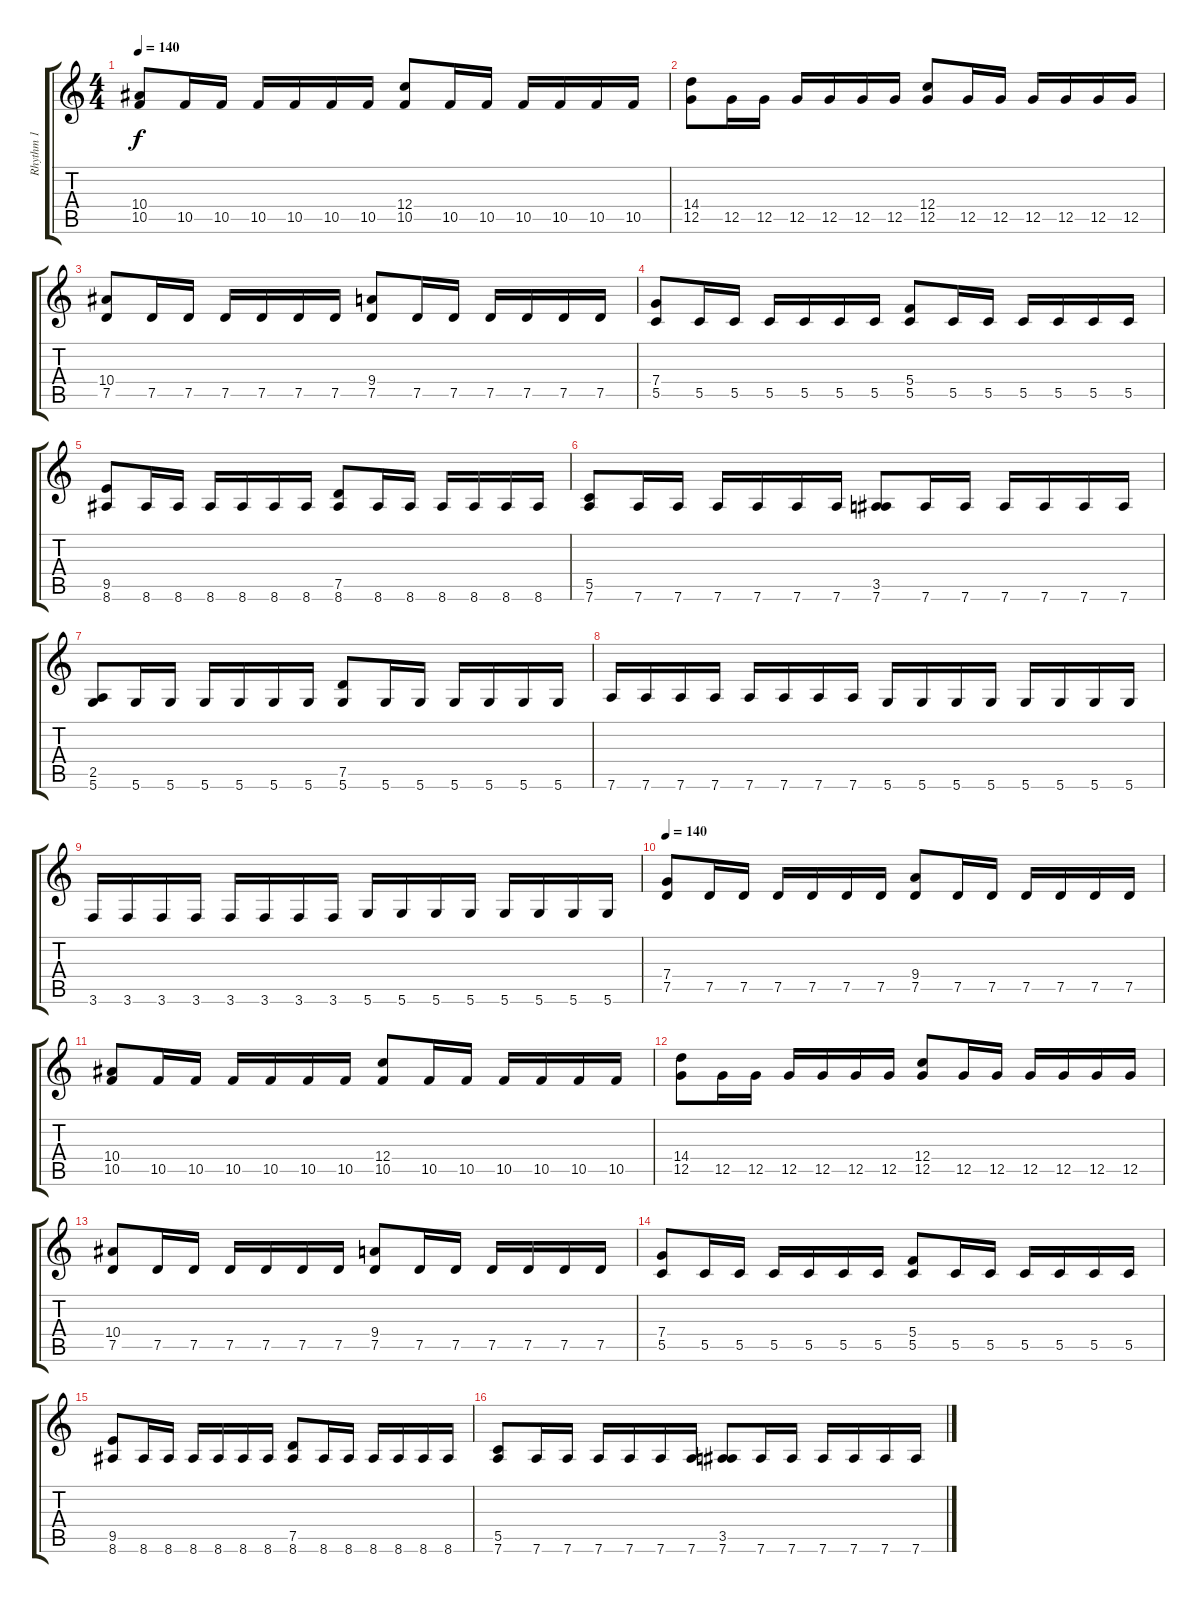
\track ("Rhythm 1" "Rhythm 1") {instrument distortionguitar}
\staff {score tabs}
\tuning (D4 A3 F3 C3 G2 D2) {hide}
\ts (4 4)
\tempo 140
\clef g2
\ks c
(10.4 10.5).8{dy f} 10.5.16 10.5.16 10.5.16 10.5.16 10.5.16 10.5.16 (12.4 10.5).8 10.5.16 10.5.16 10.5.16 10.5.16 10.5.16 10.5.16 |
(14.4 12.5).8 12.5.16 12.5.16 12.5.16 12.5.16 12.5.16 12.5.16 (12.4 12.5).8 12.5.16 12.5.16 12.5.16 12.5.16 12.5.16 12.5.16 |
(10.4 7.5).8 7.5.16 7.5.16 7.5.16 7.5.16 7.5.16 7.5.16 (9.4 7.5).8 7.5.16 7.5.16 7.5.16 7.5.16 7.5.16 7.5.16 |
(7.4 5.5).8 5.5.16 5.5.16 5.5.16 5.5.16 5.5.16 5.5.16 (5.4 5.5).8 5.5.16 5.5.16 5.5.16 5.5.16 5.5.16 5.5.16 |
(9.5 8.6).8 8.6.16 8.6.16 8.6.16 8.6.16 8.6.16 8.6.16 (7.5 8.6).8 8.6.16 8.6.16 8.6.16 8.6.16 8.6.16 8.6.16 |
(5.5 7.6).8 7.6.16 7.6.16 7.6.16 7.6.16 7.6.16 7.6.16 (3.5 7.6).8 7.6.16 7.6.16 7.6.16 7.6.16 7.6.16 7.6.16 |
(2.5 5.6).8 5.6.16 5.6.16 5.6.16 5.6.16 5.6.16 5.6.16 (7.5 5.6).8 5.6.16 5.6.16 5.6.16 5.6.16 5.6.16 5.6.16 |
7.6.16 7.6.16 7.6.16 7.6.16 7.6.16 7.6.16 7.6.16 7.6.16 5.6.16 5.6.16 5.6.16 5.6.16 5.6.16 5.6.16 5.6.16 5.6.16 |
3.6.16 3.6.16 3.6.16 3.6.16 3.6.16 3.6.16 3.6.16 3.6.16 5.6.16 5.6.16 5.6.16 5.6.16 5.6.16 5.6.16 5.6.16 5.6.16 |
\tempo 140
(7.4 7.5).8 7.5.16 7.5.16 7.5.16 7.5.16 7.5.16 7.5.16 (9.4 7.5).8 7.5.16 7.5.16 7.5.16 7.5.16 7.5.16 7.5.16 |
(10.4 10.5).8 10.5.16 10.5.16 10.5.16 10.5.16 10.5.16 10.5.16 (12.4 10.5).8 10.5.16 10.5.16 10.5.16 10.5.16 10.5.16 10.5.16 |
(14.4 12.5).8 12.5.16 12.5.16 12.5.16 12.5.16 12.5.16 12.5.16 (12.4 12.5).8 12.5.16 12.5.16 12.5.16 12.5.16 12.5.16 12.5.16 |
(10.4 7.5).8 7.5.16 7.5.16 7.5.16 7.5.16 7.5.16 7.5.16 (9.4 7.5).8 7.5.16 7.5.16 7.5.16 7.5.16 7.5.16 7.5.16 |
(7.4 5.5).8 5.5.16 5.5.16 5.5.16 5.5.16 5.5.16 5.5.16 (5.4 5.5).8 5.5.16 5.5.16 5.5.16 5.5.16 5.5.16 5.5.16 |
(9.5 8.6).8 8.6.16 8.6.16 8.6.16 8.6.16 8.6.16 8.6.16 (7.5 8.6).8 8.6.16 8.6.16 8.6.16 8.6.16 8.6.16 8.6.16 |
(5.5 7.6).8 7.6.16 7.6.16 7.6.16 7.6.16 7.6.16 7.6.16 (3.5 7.6).8 7.6.16 7.6.16 7.6.16 7.6.16 7.6.16 7.6.16
